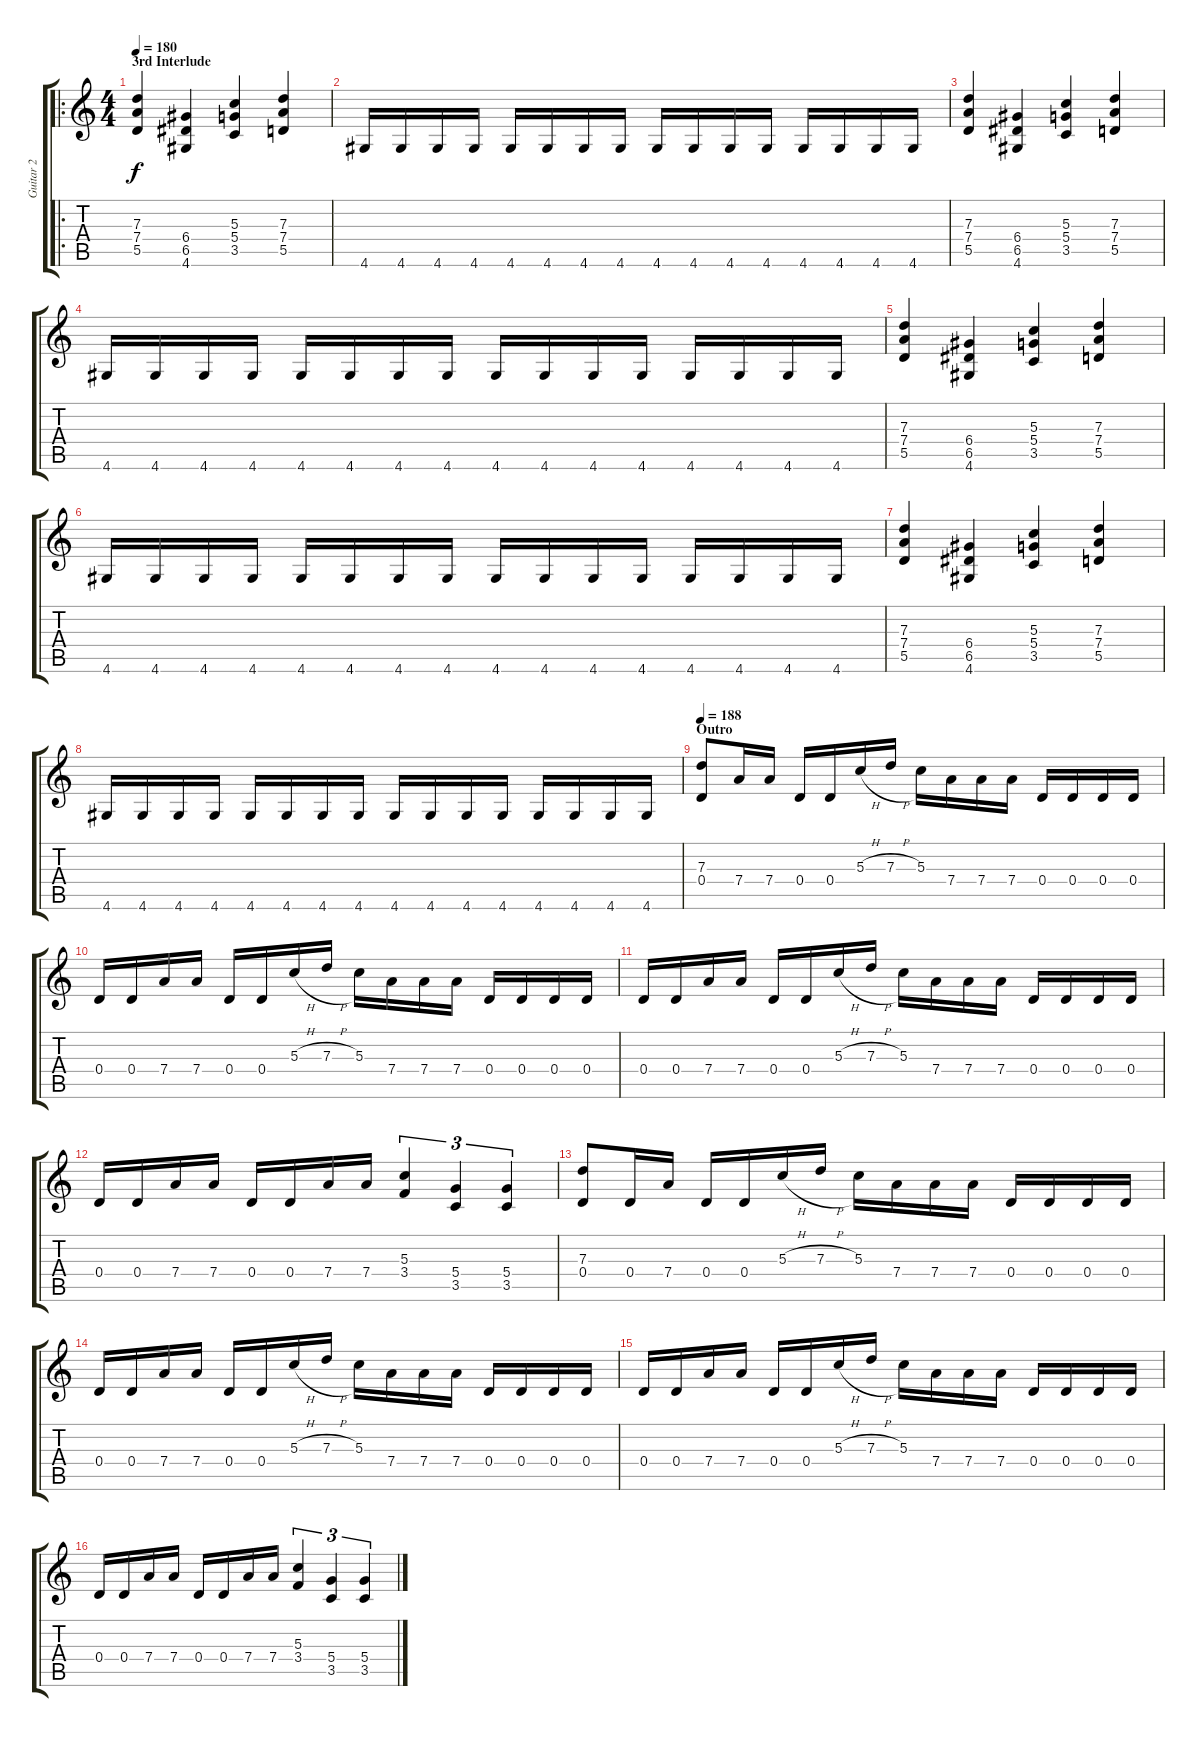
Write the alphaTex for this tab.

\track ("Guitar 2" "Guitar 2") {instrument distortionguitar}
\staff {score tabs}
\tuning (E4 B3 G3 D3 A2 E2) {hide}
\ro
\ts (4 4)
\section ("" "3rd Interlude")
\tempo 180
\clef g2
\ks c
(7.3 7.4 5.5).4{dy f} (6.4 6.5 4.6).4 (5.3 5.4 3.5).4 (7.3 7.4 5.5).4 |
4.6.16 4.6.16 4.6.16 4.6.16 4.6.16 4.6.16 4.6.16 4.6.16 4.6.16 4.6.16 4.6.16 4.6.16 4.6.16 4.6.16 4.6.16 4.6.16 |
(7.3 7.4 5.5).4 (6.4 6.5 4.6).4 (5.3 5.4 3.5).4 (7.3 7.4 5.5).4 |
4.6.16 4.6.16 4.6.16 4.6.16 4.6.16 4.6.16 4.6.16 4.6.16 4.6.16 4.6.16 4.6.16 4.6.16 4.6.16 4.6.16 4.6.16 4.6.16 |
(7.3 7.4 5.5).4 (6.4 6.5 4.6).4 (5.3 5.4 3.5).4 (7.3 7.4 5.5).4 |
4.6.16 4.6.16 4.6.16 4.6.16 4.6.16 4.6.16 4.6.16 4.6.16 4.6.16 4.6.16 4.6.16 4.6.16 4.6.16 4.6.16 4.6.16 4.6.16 |
(7.3 7.4 5.5).4 (6.4 6.5 4.6).4 (5.3 5.4 3.5).4 (7.3 7.4 5.5).4 |
4.6.16 4.6.16 4.6.16 4.6.16 4.6.16 4.6.16 4.6.16 4.6.16 4.6.16 4.6.16 4.6.16 4.6.16 4.6.16 4.6.16 4.6.16 4.6.16 |
\section ("" "Outro")
\tempo 188
(7.3 0.4).8 7.4.16 7.4.16 0.4.16 0.4.16 5.3{h}.16 7.3{h}.16 5.3.16 7.4.16 7.4.16 7.4.16 0.4.16 0.4.16 0.4.16 0.4.16 |
0.4.16 0.4.16 7.4.16 7.4.16 0.4.16 0.4.16 5.3{h}.16 7.3{h}.16 5.3.16 7.4.16 7.4.16 7.4.16 0.4.16 0.4.16 0.4.16 0.4.16 |
0.4.16 0.4.16 7.4.16 7.4.16 0.4.16 0.4.16 5.3{h}.16 7.3{h}.16 5.3.16 7.4.16 7.4.16 7.4.16 0.4.16 0.4.16 0.4.16 0.4.16 |
0.4.16 0.4.16 7.4.16 7.4.16 0.4.16 0.4.16 7.4.16 7.4.16 (5.3 3.4).4{tu (3 2)} (5.4 3.5).4{tu (3 2)} (5.4 3.5).4{tu (3 2)} |
(7.3 0.4).8 0.4.16 7.4.16 0.4.16 0.4.16 5.3{h}.16 7.3{h}.16 5.3.16 7.4.16 7.4.16 7.4.16 0.4.16 0.4.16 0.4.16 0.4.16 |
0.4.16 0.4.16 7.4.16 7.4.16 0.4.16 0.4.16 5.3{h}.16 7.3{h}.16 5.3.16 7.4.16 7.4.16 7.4.16 0.4.16 0.4.16 0.4.16 0.4.16 |
0.4.16 0.4.16 7.4.16 7.4.16 0.4.16 0.4.16 5.3{h}.16 7.3{h}.16 5.3.16 7.4.16 7.4.16 7.4.16 0.4.16 0.4.16 0.4.16 0.4.16 |
0.4.16 0.4.16 7.4.16 7.4.16 0.4.16 0.4.16 7.4.16 7.4.16 (5.3 3.4).4{tu (3 2)} (5.4 3.5).4{tu (3 2)} (5.4 3.5).4{tu (3 2)}
